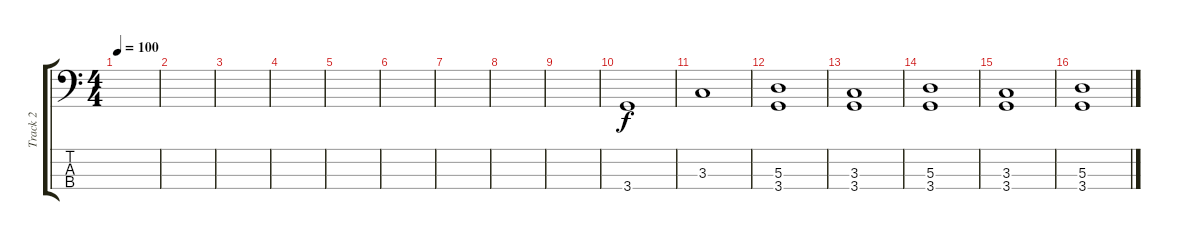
\track ("Track 2" "Track 2") {instrument contrabass}
\staff {score tabs}
\tuning (G2 D2 A1 E1) {hide}
\ts (4 4)
\tempo 100
\clef f4
\ks c
|
|
|
|
|
|
|
|
|
3.4.1 |
3.3.1 |
(5.3 3.4).1 |
(3.3 3.4).1 |
(5.3 3.4).1 |
(3.3 3.4).1 |
(5.3 3.4).1
